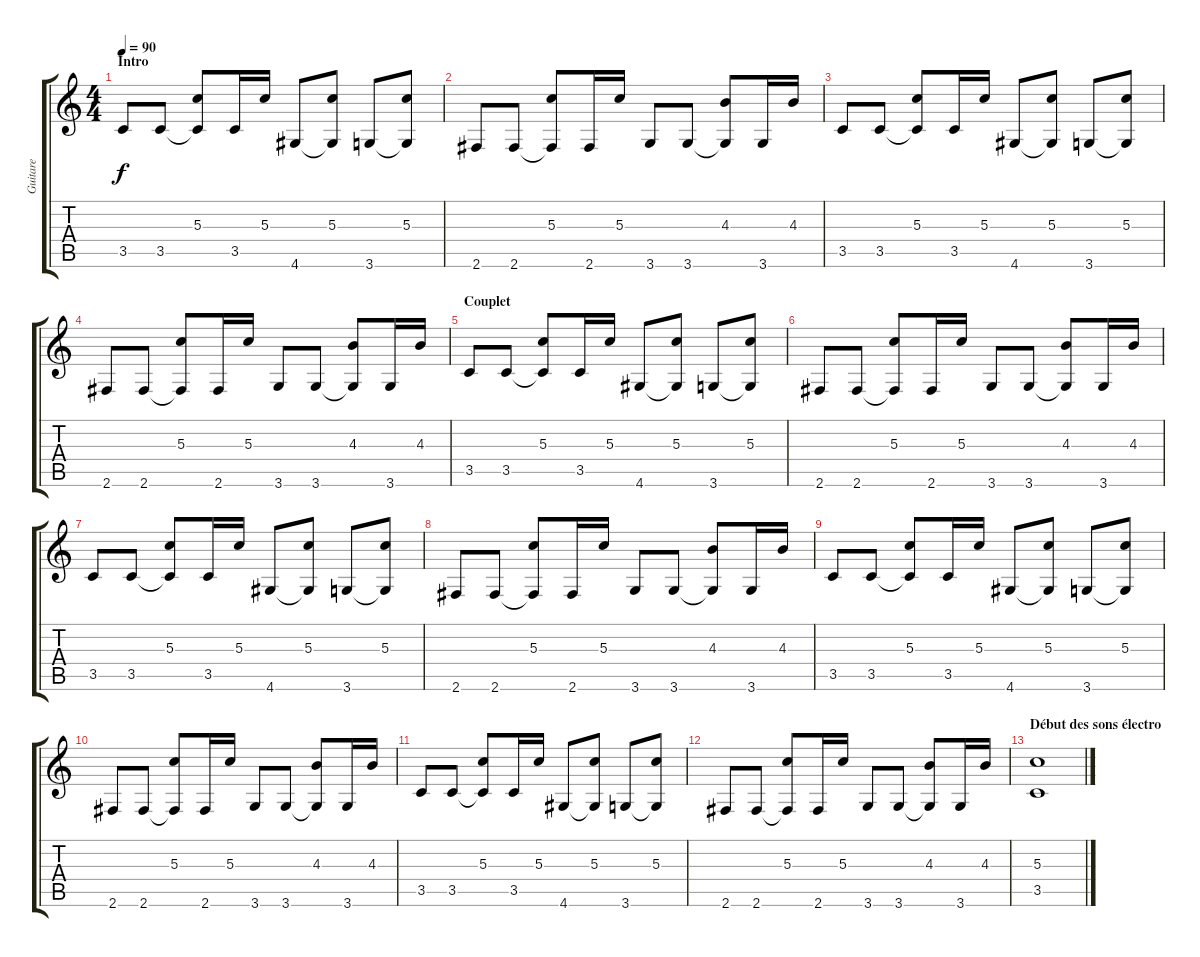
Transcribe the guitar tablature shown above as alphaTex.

\track ("Guitare" "Guitare") {instrument acousticguitarnylon}
\staff {score tabs}
\tuning (E4 B3 G3 D3 A2 E2) {hide}
\ts (4 4)
\section ("" "Intro")
\tempo 90
\clef g2
\ks c
3.5.8{dy f instrument acousticguitarnylon} 3.5.8 (5.3 3.5{t}).8 3.5.16 5.3.16 4.6.8 (5.3 4.6{t}).8 3.6.8 (5.3 3.6{t}).8 |
2.6.8 2.6.8 (5.3 2.6{t}).8 2.6.16 5.3.16 3.6.8 3.6.8 (4.3 3.6{t}).8 3.6.16 4.3.16 |
3.5.8 3.5.8 (5.3 3.5{t}).8 3.5.16 5.3.16 4.6.8 (5.3 4.6{t}).8 3.6.8 (5.3 3.6{t}).8 |
2.6.8 2.6.8 (5.3 2.6{t}).8 2.6.16 5.3.16 3.6.8 3.6.8 (4.3 3.6{t}).8 3.6.16 4.3.16 |
\section ("" "Couplet")
3.5.8 3.5.8 (5.3 3.5{t}).8 3.5.16 5.3.16 4.6.8 (5.3 4.6{t}).8 3.6.8 (5.3 3.6{t}).8 |
2.6.8 2.6.8 (5.3 2.6{t}).8 2.6.16 5.3.16 3.6.8 3.6.8 (4.3 3.6{t}).8 3.6.16 4.3.16 |
3.5.8 3.5.8 (5.3 3.5{t}).8 3.5.16 5.3.16 4.6.8 (5.3 4.6{t}).8 3.6.8 (5.3 3.6{t}).8 |
2.6.8 2.6.8 (5.3 2.6{t}).8 2.6.16 5.3.16 3.6.8 3.6.8 (4.3 3.6{t}).8 3.6.16 4.3.16 |
3.5.8 3.5.8 (5.3 3.5{t}).8 3.5.16 5.3.16 4.6.8 (5.3 4.6{t}).8 3.6.8 (5.3 3.6{t}).8 |
2.6.8 2.6.8 (5.3 2.6{t}).8 2.6.16 5.3.16 3.6.8 3.6.8 (4.3 3.6{t}).8 3.6.16 4.3.16 |
3.5.8 3.5.8 (5.3 3.5{t}).8 3.5.16 5.3.16 4.6.8 (5.3 4.6{t}).8 3.6.8 (5.3 3.6{t}).8 |
2.6.8 2.6.8 (5.3 2.6{t}).8 2.6.16 5.3.16 3.6.8 3.6.8 (4.3 3.6{t}).8 3.6.16 4.3.16 |
\section ("" "Début des sons électro")
(5.3 3.5).1
